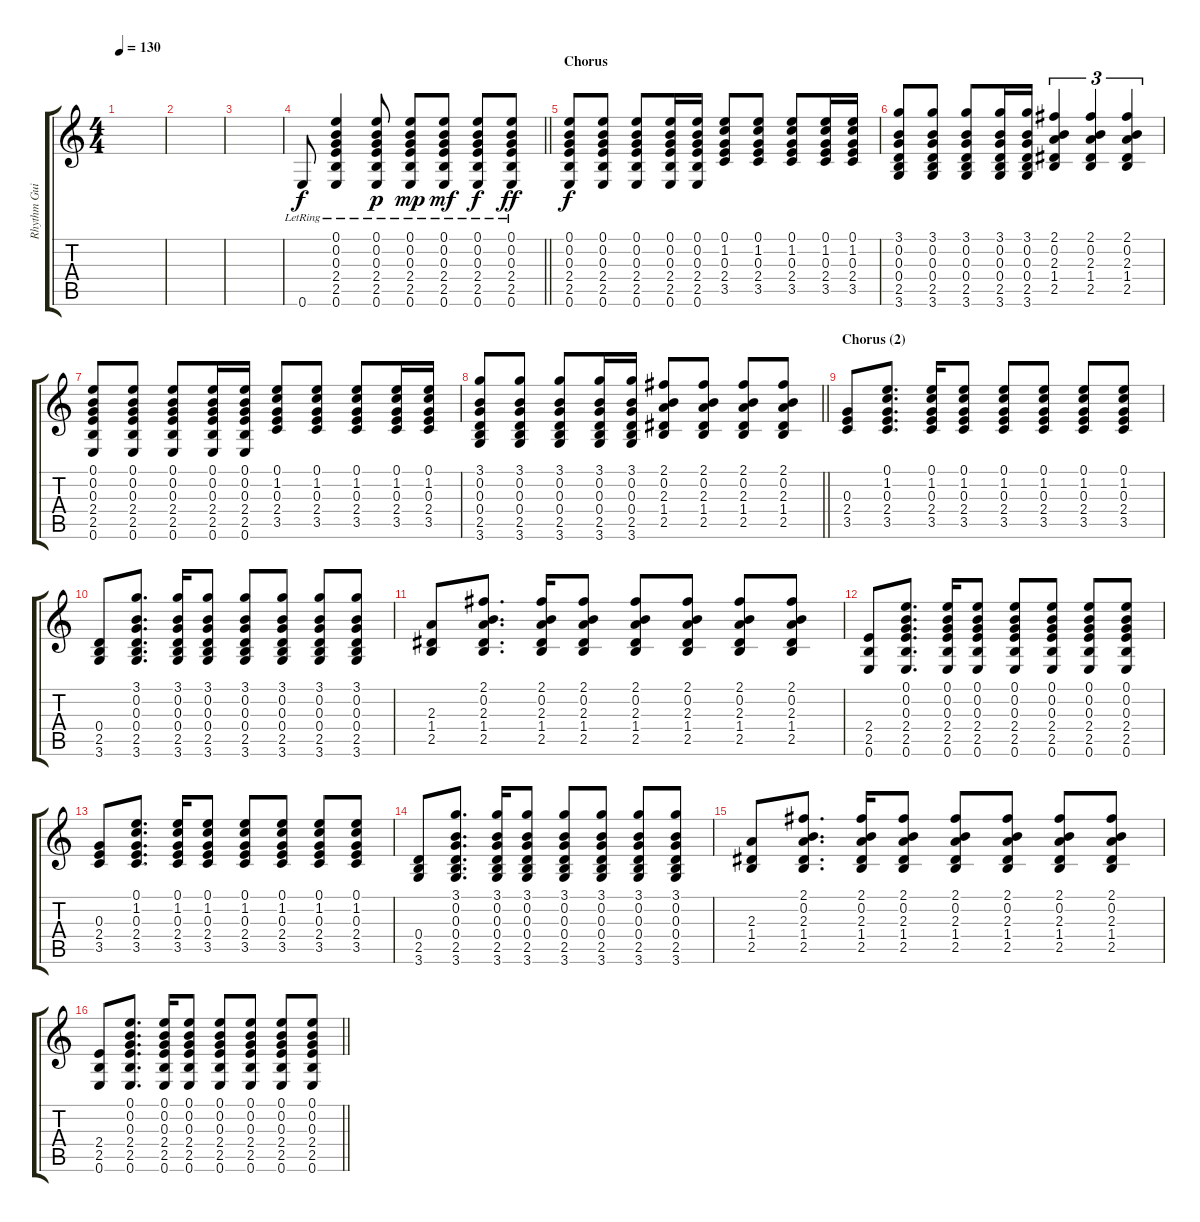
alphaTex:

\track ("Rhythm Guitar (Overdub)" "Rhythm Gui") {instrument acousticguitarsteel}
\staff {score tabs}
\tuning (E4 B3 G3 D3 A2 E2) {hide}
\ts (4 4)
\tempo 130
\clef g2
\ks c
|
|
|
\barLineRight lightlight
0.6{lr}.8 (0.1 0.2 0.3{lr} 2.4{lr} 2.5{lr} 0.6{lr}).4 (0.1{lr} 0.2{lr} 0.3{lr} 2.4{lr} 2.5{lr} 0.6{lr}).8{dy p} (0.1{lr} 0.2{lr} 0.3{lr} 2.4{lr} 2.5{lr} 0.6{lr}).8{dy mp} (0.1{lr} 0.2{lr} 0.3{lr} 2.4{lr} 2.5{lr} 0.6{lr}).8{dy mf} (0.1{lr} 0.2{lr} 0.3{lr} 2.4{lr} 2.5{lr} 0.6{lr}).8{dy f} (0.1{lr} 0.2{lr} 0.3{lr} 2.4{lr} 2.5{lr} 0.6{lr}).8{dy ff} |
\section ("" "Chorus")
(0.1 0.2 0.3 2.4 2.5 0.6).8{dy f} (0.1 0.2 0.3 2.4 2.5 0.6).8 (0.1 0.2 0.3 2.4 2.5 0.6).8 (0.1 0.2 0.3 2.4 2.5 0.6).16 (0.1 0.2 0.3 2.4 2.5 0.6).16 (0.1 1.2 0.3 2.4 3.5).8 (0.1 1.2 0.3 2.4 3.5).8 (0.1 1.2 0.3 2.4 3.5).8 (0.1 1.2 0.3 2.4 3.5).16 (0.1 1.2 0.3 2.4 3.5).16 |
(3.1 0.2 0.3 0.4 2.5 3.6).8 (3.1 0.2 0.3 0.4 2.5 3.6).8 (3.1 0.2 0.3 0.4 2.5 3.6).8 (3.1 0.2 0.3 0.4 2.5 3.6).16 (3.1 0.2 0.3 0.4 2.5 3.6).16 (2.1 0.2 2.3 1.4 2.5).4{tu (3 2)} (2.1 0.2 2.3 1.4 2.5).4{tu (3 2)} (2.1 0.2 2.3 1.4 2.5).4{tu (3 2)} |
(0.1 0.2 0.3 2.4 2.5 0.6).8 (0.1 0.2 0.3 2.4 2.5 0.6).8 (0.1 0.2 0.3 2.4 2.5 0.6).8 (0.1 0.2 0.3 2.4 2.5 0.6).16 (0.1 0.2 0.3 2.4 2.5 0.6).16 (0.1 1.2 0.3 2.4 3.5).8 (0.1 1.2 0.3 2.4 3.5).8 (0.1 1.2 0.3 2.4 3.5).8 (0.1 1.2 0.3 2.4 3.5).16 (0.1 1.2 0.3 2.4 3.5).16 |
\barLineRight lightlight
(3.1 0.2 0.3 0.4 2.5 3.6).8 (3.1 0.2 0.3 0.4 2.5 3.6).8 (3.1 0.2 0.3 0.4 2.5 3.6).8 (3.1 0.2 0.3 0.4 2.5 3.6).16 (3.1 0.2 0.3 0.4 2.5 3.6).16 (2.1 0.2 2.3 1.4 2.5).8 (2.1 0.2 2.3 1.4 2.5).8 (2.1 0.2 2.3 1.4 2.5).8 (2.1 0.2 2.3 1.4 2.5).8 |
\section ("" "Chorus (2)")
(0.3 2.4 3.5).8 (0.1 1.2 0.3 2.4 3.5).8{d} (0.1 1.2 0.3 2.4 3.5).16 (0.1 1.2 0.3 2.4 3.5).8 (0.1 1.2 0.3 2.4 3.5).8 (0.1 1.2 0.3 2.4 3.5).8 (0.1 1.2 0.3 2.4 3.5).8 (0.1 1.2 0.3 2.4 3.5).8 |
(0.4 2.5 3.6).8 (3.1 0.2 0.3 0.4 2.5 3.6).8{d} (3.1 0.2 0.3 0.4 2.5 3.6).16 (3.1 0.2 0.3 0.4 2.5 3.6).8 (3.1 0.2 0.3 0.4 2.5 3.6).8 (3.1 0.2 0.3 0.4 2.5 3.6).8 (3.1 0.2 0.3 0.4 2.5 3.6).8 (3.1 0.2 0.3 0.4 2.5 3.6).8 |
(2.3 1.4 2.5).8 (2.1 0.2 2.3 1.4 2.5).8{d} (2.1 0.2 2.3 1.4 2.5).16 (2.1 0.2 2.3 1.4 2.5).8 (2.1 0.2 2.3 1.4 2.5).8 (2.1 0.2 2.3 1.4 2.5).8 (2.1 0.2 2.3 1.4 2.5).8 (2.1 0.2 2.3 1.4 2.5).8 |
(2.4 2.5 0.6).8 (0.1 0.2 0.3 2.4 2.5 0.6).8{d} (0.1 0.2 0.3 2.4 2.5 0.6).16 (0.1 0.2 0.3 2.4 2.5 0.6).8 (0.1 0.2 0.3 2.4 2.5 0.6).8 (0.1 0.2 0.3 2.4 2.5 0.6).8 (0.1 0.2 0.3 2.4 2.5 0.6).8 (0.1 0.2 0.3 2.4 2.5 0.6).8 |
(0.3 2.4 3.5).8 (0.1 1.2 0.3 2.4 3.5).8{d} (0.1 1.2 0.3 2.4 3.5).16 (0.1 1.2 0.3 2.4 3.5).8 (0.1 1.2 0.3 2.4 3.5).8 (0.1 1.2 0.3 2.4 3.5).8 (0.1 1.2 0.3 2.4 3.5).8 (0.1 1.2 0.3 2.4 3.5).8 |
(0.4 2.5 3.6).8 (3.1 0.2 0.3 0.4 2.5 3.6).8{d} (3.1 0.2 0.3 0.4 2.5 3.6).16 (3.1 0.2 0.3 0.4 2.5 3.6).8 (3.1 0.2 0.3 0.4 2.5 3.6).8 (3.1 0.2 0.3 0.4 2.5 3.6).8 (3.1 0.2 0.3 0.4 2.5 3.6).8 (3.1 0.2 0.3 0.4 2.5 3.6).8 |
(2.3 1.4 2.5).8 (2.1 0.2 2.3 1.4 2.5).8{d} (2.1 0.2 2.3 1.4 2.5).16 (2.1 0.2 2.3 1.4 2.5).8 (2.1 0.2 2.3 1.4 2.5).8 (2.1 0.2 2.3 1.4 2.5).8 (2.1 0.2 2.3 1.4 2.5).8 (2.1 0.2 2.3 1.4 2.5).8 |
\barLineRight lightlight
(2.4 2.5 0.6).8 (0.1 0.2 0.3 2.4 2.5 0.6).8{d} (0.1 0.2 0.3 2.4 2.5 0.6).16 (0.1 0.2 0.3 2.4 2.5 0.6).8 (0.1 0.2 0.3 2.4 2.5 0.6).8 (0.1 0.2 0.3 2.4 2.5 0.6).8 (0.1 0.2 0.3 2.4 2.5 0.6).8 (0.1 0.2 0.3 2.4 2.5 0.6).8
